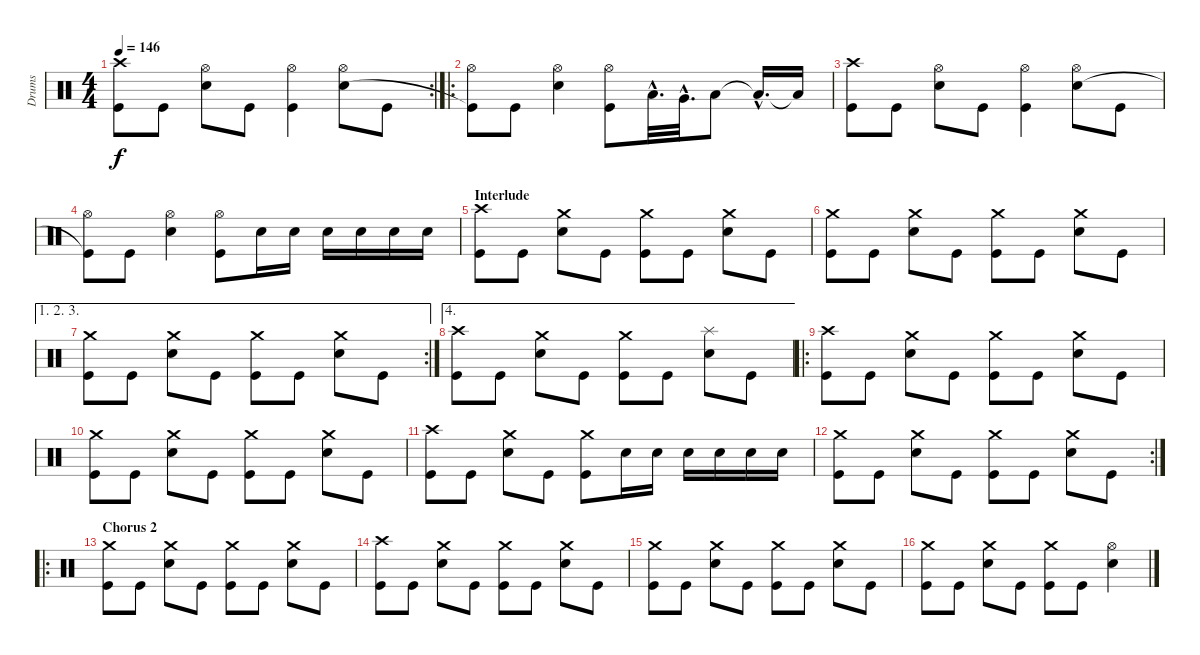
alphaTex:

\track ("Drums" "Drums") {instrument percussion}
\staff {score}
\articulation defaults
\rc 2
\ts (4 4)
\tempo 146
\clef neutral
\ks c
("Crash high (hit)" "Kick (hit)").8{dy f} "Kick (hit)".8 ("Hi-Hat (open)" "Electric Snare (hit)").8 "Kick (hit)".8 ("Hi-Hat (open)" "Kick (hit)").4 ("Hi-Hat (open)" "Electric Snare (hit)").8 "Kick (hit)".8 |
\ro
("Hi-Hat (open)" "Kick (hit)"{t}).8 "Kick (hit)".8 ("Hi-Hat (open)" "Electric Snare (hit)").4 ("Hi-Hat (open)" "Kick (hit)").8 "Low Tom (hit)"{hac}.32{d} "Very Low Tom (hit)"{hac}.32{d} "Low Floor Tom (hit)".8 "Low Floor Tom (hit)"{hac t}.16{d} "Low Floor Tom (hit)"{t}.16 |
("Crash high (hit)" "Kick (hit)").8 "Kick (hit)".8 ("Hi-Hat (open)" "Electric Snare (hit)").8 "Kick (hit)".8 ("Hi-Hat (open)" "Kick (hit)").4 ("Hi-Hat (open)" "Electric Snare (hit)").8 "Kick (hit)".8 |
("Hi-Hat (open)" "Kick (hit)"{t}).8 "Kick (hit)".8 ("Hi-Hat (open)" "Electric Snare (hit)").4 ("Hi-Hat (open)" "Kick (hit)").8 "Electric Snare (hit)".16 "Electric Snare (hit)".16 "Electric Snare (hit)".16 "Electric Snare (hit)".16 "Electric Snare (hit)".16 "Electric Snare (hit)".16 |
\section ("" "Interlude")
("Crash high (hit)" "Kick (hit)").8 "Kick (hit)".8 ("Crash medium (hit)" "Electric Snare (hit)").8 "Kick (hit)".8 ("Crash medium (hit)" "Kick (hit)").8 "Kick (hit)".8 ("Crash medium (hit)" "Electric Snare (hit)").8 "Kick (hit)".8 |
("Crash medium (hit)" "Kick (hit)").8 "Kick (hit)".8 ("Crash medium (hit)" "Electric Snare (hit)").8 "Kick (hit)".8 ("Crash medium (hit)" "Kick (hit)").8 "Kick (hit)".8 ("Crash medium (hit)" "Electric Snare (hit)").8 "Kick (hit)".8 |
\ae (1 2 3)
\rc 2
("Crash medium (hit)" "Kick (hit)").8 "Kick (hit)".8 ("Crash medium (hit)" "Electric Snare (hit)").8 "Kick (hit)".8 ("Crash medium (hit)" "Kick (hit)").8 "Kick (hit)".8 ("Crash medium (hit)" "Electric Snare (hit)").8 "Kick (hit)".8 |
\ae 4
("Crash high (hit)" "Kick (hit)").8 "Kick (hit)".8 ("Crash medium (hit)" "Electric Snare (hit)").8 "Kick (hit)".8 ("Crash medium (hit)" "Kick (hit)").8 "Kick (hit)".8 ("Splash (hit)" "Electric Snare (hit)").8 "Kick (hit)".8 |
\ro
("Crash high (hit)" "Kick (hit)").8 "Kick (hit)".8 ("Crash medium (hit)" "Electric Snare (hit)").8 "Kick (hit)".8 ("Crash medium (hit)" "Kick (hit)").8 "Kick (hit)".8 ("Crash medium (hit)" "Electric Snare (hit)").8 "Kick (hit)".8 |
("Crash medium (hit)" "Kick (hit)").8 "Kick (hit)".8 ("Crash medium (hit)" "Electric Snare (hit)").8 "Kick (hit)".8 ("Crash medium (hit)" "Kick (hit)").8 "Kick (hit)".8 ("Crash medium (hit)" "Electric Snare (hit)").8 "Kick (hit)".8 |
("Crash high (hit)" "Kick (hit)").8 "Kick (hit)".8 ("Crash medium (hit)" "Electric Snare (hit)").8 "Kick (hit)".8 ("Crash medium (hit)" "Kick (hit)").8 "Electric Snare (hit)".16 "Electric Snare (hit)".16 "Electric Snare (hit)".16 "Electric Snare (hit)".16 "Electric Snare (hit)".16 "Electric Snare (hit)".16 |
\rc 2
("Crash medium (hit)" "Kick (hit)").8 "Kick (hit)".8 ("Crash medium (hit)" "Electric Snare (hit)").8 "Kick (hit)".8 ("Crash medium (hit)" "Kick (hit)").8 "Kick (hit)".8 ("Crash medium (hit)" "Electric Snare (hit)").8 "Kick (hit)".8 |
\ro
\section ("" "Chorus 2")
("Crash medium (hit)" "Kick (hit)").8 "Kick (hit)".8 ("Crash medium (hit)" "Electric Snare (hit)").8 "Kick (hit)".8 ("Crash medium (hit)" "Kick (hit)").8 "Kick (hit)".8 ("Crash medium (hit)" "Electric Snare (hit)").8 "Kick (hit)".8 |
("Crash high (hit)" "Kick (hit)").8 "Kick (hit)".8 ("Crash medium (hit)" "Electric Snare (hit)").8 "Kick (hit)".8 ("Crash medium (hit)" "Kick (hit)").8 "Kick (hit)".8 ("Crash medium (hit)" "Electric Snare (hit)").8 "Kick (hit)".8 |
("Crash medium (hit)" "Kick (hit)").8 "Kick (hit)".8 ("Crash medium (hit)" "Electric Snare (hit)").8 "Kick (hit)".8 ("Crash medium (hit)" "Kick (hit)").8 "Kick (hit)".8 ("Crash medium (hit)" "Electric Snare (hit)").8 "Kick (hit)".8 |
("Crash medium (hit)" "Kick (hit)").8 "Kick (hit)".8 ("Crash medium (hit)" "Electric Snare (hit)").8 "Kick (hit)".8 ("Crash medium (hit)" "Kick (hit)").8 "Kick (hit)".8 ("Hi-Hat (open)" "Electric Snare (hit)").4
